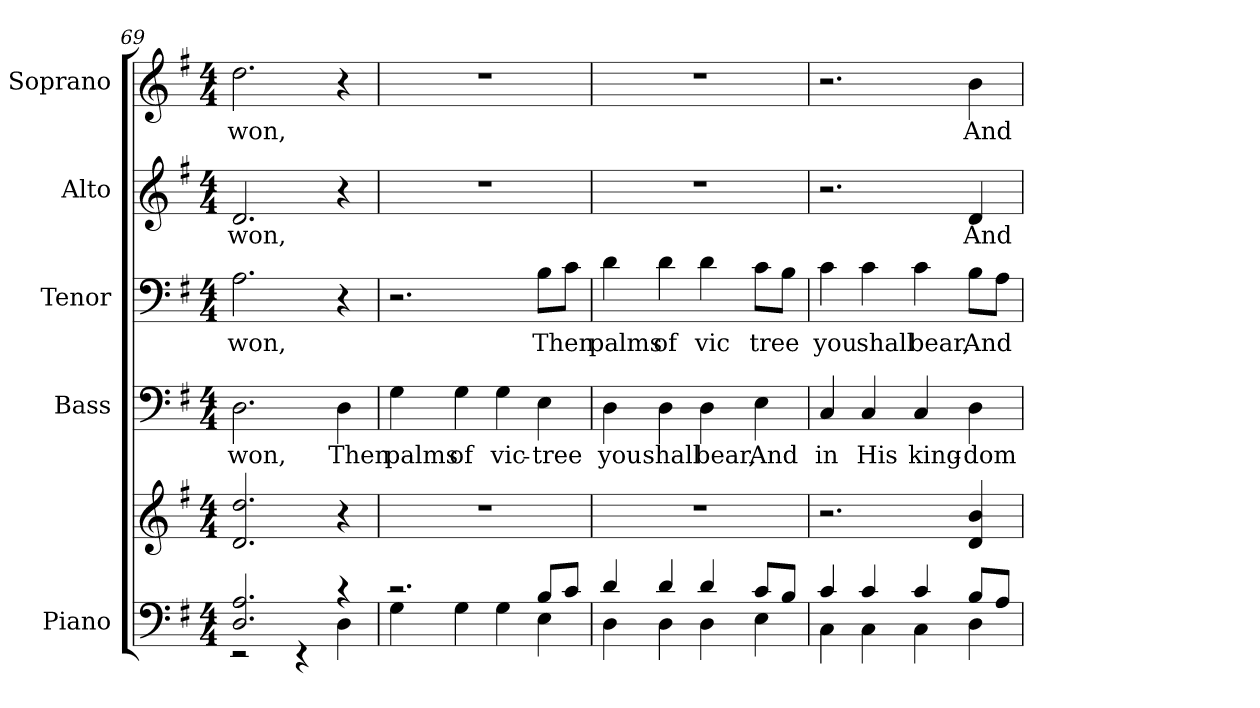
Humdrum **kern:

**kern	**kern	**kern	**text	**kern	**text	**kern	**text	**kern	**text
*part5	*part5	*part4	*part4	*part3	*part3	*part2	*part2	*part1	*part1
*staff6	*staff5	*staff4	*staff4	*staff3	*staff3	*staff2	*staff2	*staff1	*staff1
*I"Piano	*	*I"Bass	*	*I"Tenor	*	*I"Alto	*	*I"Soprano	*
*I'Pno.	*	*I'B.	*	*I'T.	*	*I'A.	*	*I'S.	*
!!LO:PB:g=z
*clefF4	*clefG2	*clefF4	*	*clefF4	*	*clefG2	*	*clefG2	*
*k[f#]	*k[f#]	*k[f#]	*	*k[f#]	*	*k[f#]	*	*k[f#]	*
*G:	*G:	*G:	*	*G:	*	*G:	*	*G:	*
*M4/4	*M4/4	*M4/4	*	*M4/4	*	*M4/4	*	*M4/4	*
=69	=69	=69	=69	=69	=69	=69	=69	=69	=69
*^	*	*	*	*	*	*	*	*	*
!	!	!	!	!LO:LY:b:color=#000000	!	!	!	!	!	!
!	!	!	!	!	!	!LO:LY:b:color=#000000	!	!	!	!
!	!	!	!	!	!	!	!	!LO:LY:b:color=#000000	!	!
!	!	!	!	!	!	!	!	!	!	!LO:LY:b:color=#000000
2.Di/ 2.Ai	2r	2.di/ 2.ddi	2.Di\	won,	2.Ai\	won,	2.di/	won,	2.ddi\	won,
.	4r	.	.	.	.	.	.	.	.	.
!	!	!	!	!LO:LY:b:color=#000000	!	!	!	!	!	!
4r	4Di\	4r	4Di\	Then	4r	.	4r	.	4r	.
=70	=70	=70	=70	=70	=70	=70	=70	=70	=70	=70
!	!	!	!	!LO:LY:b:color=#000000	!	!	!	!	!	!
2.r	4Gi\	1r	4Gi\	palms	2.r	.	1r	.	1r	.
!	!	!	!	!LO:LY:b:color=#000000	!	!	!	!	!	!
.	4Gi\	.	4Gi\	of	.	.	.	.	.	.
!	!	!	!	!LO:LY:b:color=#000000	!	!	!	!	!	!
.	4Gi\	.	4Gi\	vic-	.	.	.	.	.	.
!	!	!	!	!LO:LY:b:color=#000000	!	!	!	!	!	!
!	!	!	!	!	!	!LO:LY:b:color=#000000	!	!	!	!
8Bi/L	4Ei\	.	4Ei\	-tree	8Bi\L	Then	.	.	.	.
8ci/J	.	.	.	.	8ci\J	.	.	.	.	.
!!LO:PB:g=z
=71	=71	=71	=71	=71	=71	=71	=71	=71	=71	=71
!	!	!	!	!LO:LY:b:color=#000000	!	!	!	!	!	!
!	!	!	!	!	!	!LO:LY:b:color=#000000	!	!	!	!
4di/	4Di\	1r	4Di\	you	4di\	palms	1r	.	1r	.
!	!	!	!	!LO:LY:b:color=#000000	!	!	!	!	!	!
!	!	!	!	!	!	!LO:LY:b:color=#000000	!	!	!	!
4di/	4Di\	.	4Di\	shall	4di\	of	.	.	.	.
!	!	!	!	!LO:LY:b:color=#000000	!	!	!	!	!	!
!	!	!	!	!	!	!LO:LY:b:color=#000000	!	!	!	!
4di/	4Di\	.	4Di\	bear,	4di\	vic	.	.	.	.
!	!	!	!	!LO:LY:b:color=#000000	!	!	!	!	!	!
!	!	!	!	!	!	!LO:LY:b:color=#000000	!	!	!	!
8ci/L	4Ei\	.	4Ei\	And	8ci\L	tree	.	.	.	.
8Bi/J	.	.	.	.	8Bi\J	.	.	.	.	.
=72	=72	=72	=72	=72	=72	=72	=72	=72	=72	=72
!	!	!	!	!LO:LY:b:color=#000000	!	!	!	!	!	!
!	!	!	!	!	!	!LO:LY:b:color=#000000	!	!	!	!
4ci/	4Ci\	2.r	4Ci/	in	4ci\	you	2.r	.	2.r	.
!	!	!	!	!LO:LY:b:color=#000000	!	!	!	!	!	!
!	!	!	!	!	!	!LO:LY:b:color=#000000	!	!	!	!
4ci/	4Ci\	.	4Ci/	His	4ci\	shall	.	.	.	.
!	!	!	!	!LO:LY:b:color=#000000	!	!	!	!	!	!
!	!	!	!	!	!	!LO:LY:b:color=#000000	!	!	!	!
4ci/	4Ci\	.	4Ci/	king-	4ci\	bear,	.	.	.	.
!	!	!	!	!LO:LY:b:color=#000000	!	!	!	!	!	!
!	!	!	!	!	!	!LO:LY:b:color=#000000	!	!	!	!
!	!	!	!	!	!	!	!	!LO:LY:b:color=#000000	!	!
!	!	!	!	!	!	!	!	!	!	!LO:LY:b:color=#000000
8Bi/L	4Di\	4di/ 4bi	4Di\	-dom	8Bi\L	And	4di/	And	4bi\	And
8Ai/J	.	.	.	.	8Ai\J	.	.	.	.	.
*v	*v	*	*	*	*	*	*	*	*	*
=	=	=	=	=	=	=	=	=	=
*-	*-	*-	*-	*-	*-	*-	*-	*-	*-
